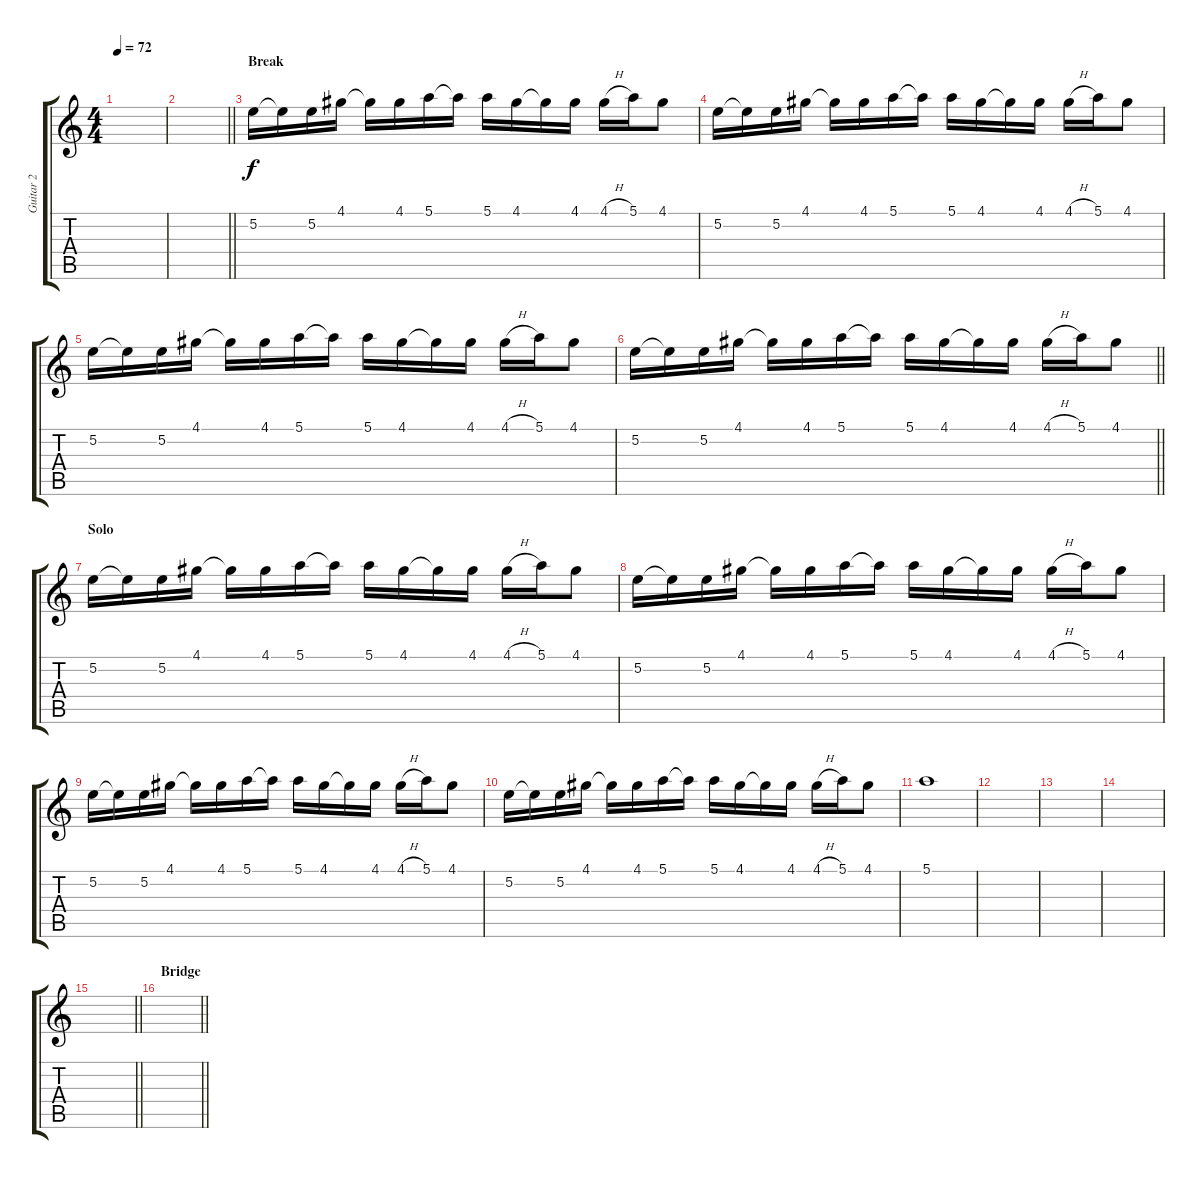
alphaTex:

\track ("Guitar 2" "Guitar 2") {instrument overdrivenguitar}
\staff {score tabs}
\tuning (E4 B3 G3 D3 A2 E2) {hide}
\ts (4 4)
\tempo 72
\clef g2
\ks c
|
\barLineRight lightlight
|
\section ("" "Break")
5.2.16{volume 9} 5.2{t}.16 5.2.16 4.1.16 4.1{t}.16 4.1.16 5.1.16 5.1{t}.16 5.1.16 4.1.16 4.1{t}.16 4.1.16 4.1{h}.16 5.1.16 4.1.8 |
5.2.16 5.2{t}.16 5.2.16 4.1.16 4.1{t}.16 4.1.16 5.1.16 5.1{t}.16 5.1.16 4.1.16 4.1{t}.16 4.1.16 4.1{h}.16 5.1.16 4.1.8 |
5.2.16 5.2{t}.16 5.2.16 4.1.16 4.1{t}.16 4.1.16 5.1.16 5.1{t}.16 5.1.16 4.1.16 4.1{t}.16 4.1.16 4.1{h}.16 5.1.16 4.1.8 |
\barLineRight lightlight
5.2.16 5.2{t}.16 5.2.16 4.1.16 4.1{t}.16 4.1.16 5.1.16 5.1{t}.16 5.1.16 4.1.16 4.1{t}.16 4.1.16 4.1{h}.16 5.1.16 4.1.8 |
\section ("" "Solo")
5.2.16 5.2{t}.16 5.2.16 4.1.16 4.1{t}.16 4.1.16 5.1.16 5.1{t}.16 5.1.16 4.1.16 4.1{t}.16 4.1.16 4.1{h}.16 5.1.16 4.1.8 |
5.2.16 5.2{t}.16 5.2.16 4.1.16 4.1{t}.16 4.1.16 5.1.16 5.1{t}.16 5.1.16 4.1.16 4.1{t}.16 4.1.16 4.1{h}.16 5.1.16 4.1.8 |
5.2.16 5.2{t}.16 5.2.16 4.1.16 4.1{t}.16 4.1.16 5.1.16 5.1{t}.16 5.1.16 4.1.16 4.1{t}.16 4.1.16 4.1{h}.16 5.1.16 4.1.8 |
5.2.16 5.2{t}.16 5.2.16 4.1.16 4.1{t}.16 4.1.16 5.1.16 5.1{t}.16 5.1.16 4.1.16 4.1{t}.16 4.1.16 4.1{h}.16 5.1.16 4.1.8 |
5.1.1{volume 5} |
|
|
|
\barLineRight lightlight
|
\section ("" "Bridge")
\barLineRight lightlight
